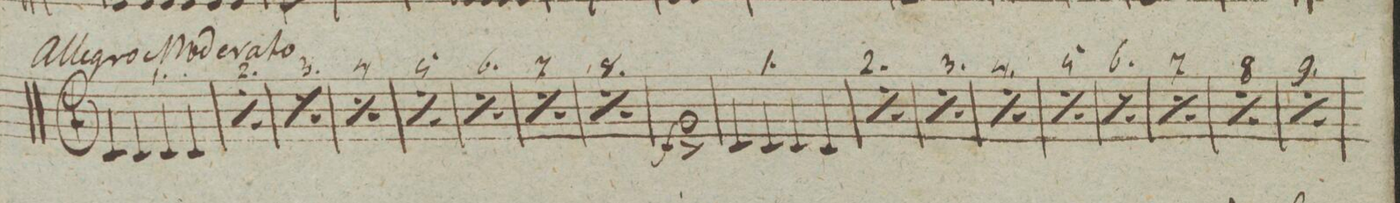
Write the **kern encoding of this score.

**kern	**dynam
*I"Corno 2do in C:	*
*clefG2	*
*k[]	*
*met(c|)	*
*M2/2	*
4c/	.
4c/	.
4c/	.
4c/	.
=2	=2
*rep	*
4c/	.
4c/	.
4c/	.
4c/	.
*Xrep	*
=3	=3
*rep	*
4c/	.
4c/	.
4c/	.
4c/	.
*Xrep	*
=4	=4
*rep	*
4c/	.
4c/	.
4c/	.
4c/	.
*Xrep	*
=5	=5
*rep	*
4c/	.
4c/	.
4c/	.
4c/	.
*Xrep	*
=6	=6
1ryy	.
=7	=7
*rep	*
4c/	.
4c/	.
4c/	.
4c/	.
*Xrep	*
=8	=8
*rep	*
4c/	.
4c/	.
4c/	.
4c/	.
*Xrep	*
=9	=9
*rep	*
4c/	.
4c/	.
4c/	.
4c/	.
*Xrep	*
=10	=10
1g/^	f
=11	=11
4c/	.
4c/	.
4c/	.
4c/	.
=12	=12
*rep	*
4c/	.
4c/	.
4c/	.
4c/	.
*Xrep	*
=13	=13
*rep	*
4c/	.
4c/	.
4c/	.
4c/	.
*Xrep	*
=14	=14
*rep	*
4c/	.
4c/	.
4c/	.
4c/	.
*Xrep	*
=15	=15
*rep	*
4c/	.
4c/	.
4c/	.
4c/	.
*Xrep	*
=16	=16
*rep	*
4c/	.
4c/	.
4c/	.
4c/	.
*Xrep	*
=17	=17
*rep	*
4c/	.
4c/	.
4c/	.
4c/	.
*Xrep	*
=18	=18
*rep	*
4c/	.
4c/	.
4c/	.
4c/	.
*Xrep	*
=19	=19
*rep	*
4c/	.
4c/	.
4c/	.
4c/	.
*Xrep	*
=20	=20
*-	*-
